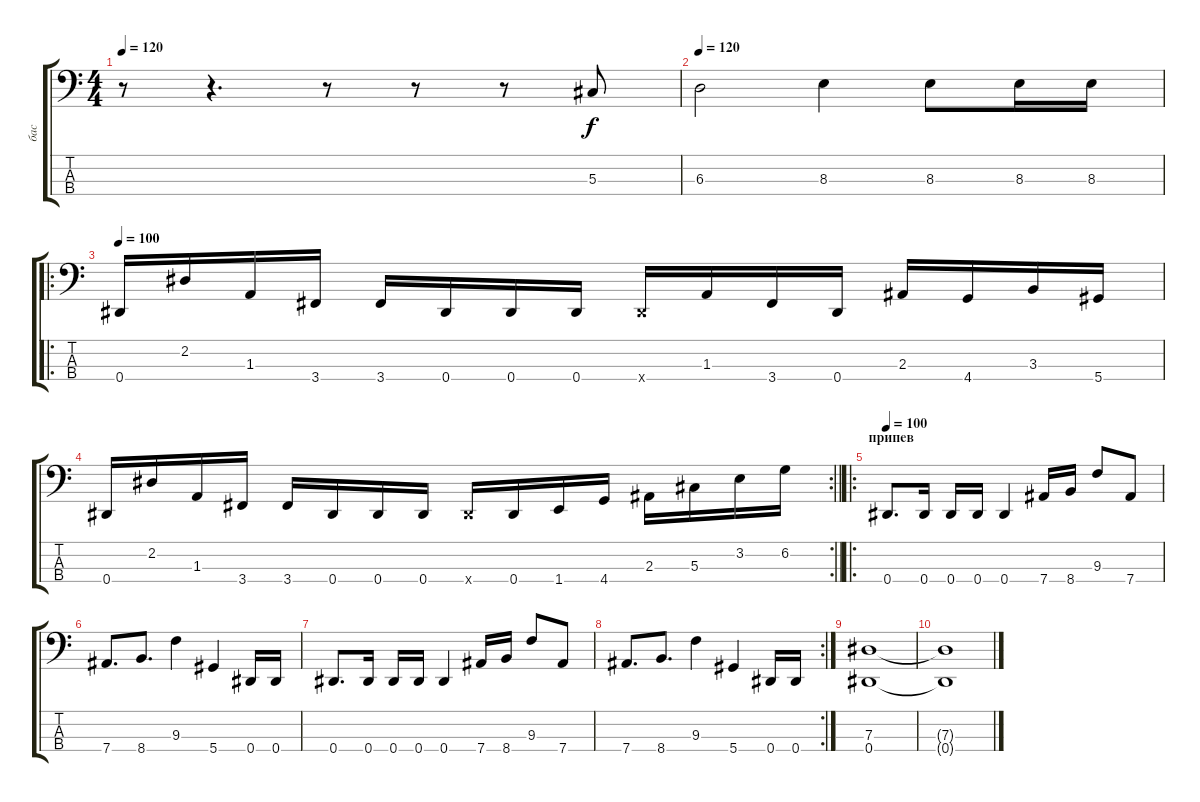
\track ("бас" "бас") {instrument electricbassfinger}
\staff {score tabs}
\tuning (Gb2 Db2 Ab1 Eb1) {hide}
\ts (4 4)
\tempo 120
\clef f4
\ks c
r.8{dy f} r.4{d} r.8 r.8 r.8 5.3.8 |
\tempo 120
6.3.2 8.3.4 8.3.8 8.3.16 8.3.16 |
\ro
\tempo 100
0.4.16 2.2.16 1.3.16 3.4.16 3.4.16 0.4.16 0.4.16 0.4.16 0.4{x}.16 1.3.16 3.4.16 0.4.16 2.3.16 4.4.16 3.3.16 5.4.16 |
\rc 2
\barLineRight lightlight
0.4.16 2.2.16 1.3.16 3.4.16 3.4.16 0.4.16 0.4.16 0.4.16 0.4{x}.16 0.4.16 1.4.16 4.4.16 2.3.16 5.3.16 3.2.16 6.2.16 |
\ro
\section ("" "припев")
\tempo 100
0.4.8{d} 0.4.16 0.4.16 0.4.16 0.4.4 7.4.16 8.4.16 9.3.8 7.4.8 |
7.4.8{d} 8.4.8{d} 9.3.4 5.4.4 0.4.16 0.4.16 |
0.4.8{d} 0.4.16 0.4.16 0.4.16 0.4.4 7.4.16 8.4.16 9.3.8 7.4.8 |
\rc 2
7.4.8{d} 8.4.8{d} 9.3.4 5.4.4 0.4.16 0.4.16 |
(7.3 0.4).1 |
(7.3{t} 0.4{t}).1
